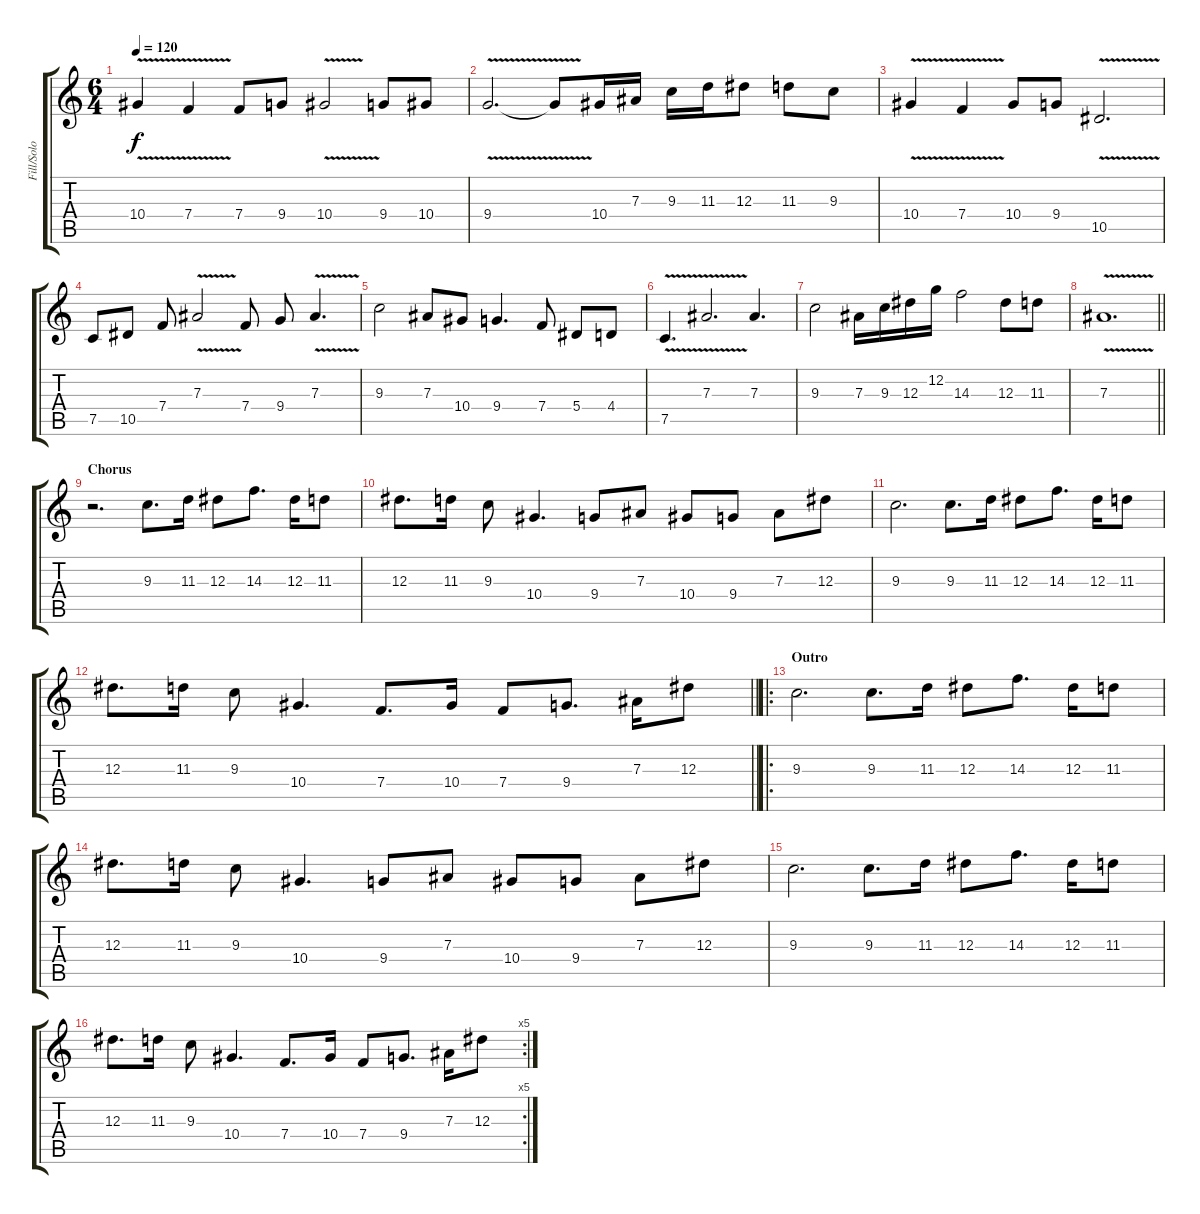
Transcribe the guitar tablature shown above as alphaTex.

\track ("Fill/Solo" "Fill/Solo") {instrument acousticguitarsteel}
\staff {score tabs}
\tuning (C4 G3 Eb3 Bb2 F2 C2) {hide}
\ts (6 4)
\tempo 120
\clef g2
\ks c
10.4{v}.4{dy f} 7.4{v}.4 7.4.8 9.4.8 10.4{v}.2 9.4.8 10.4.8 |
9.4{v}.2{d} 9.4{t}.8 10.4.16 7.3.16 9.3.16 11.3.16 12.3.8 11.3.8 9.3.8 |
10.4{v}.4 7.4{v}.4 10.4.8 9.4.8 10.5{v}.2{d} |
7.5.8 10.5.8 7.4.8 7.3{v}.2 7.4.8 9.4.8 7.3{v}.4{d} |
9.3.2 7.3.8 10.4.8 9.4.4{d} 7.4.8 5.4.8 4.4.8 |
7.5{v}.4{d} 7.3{v}.2{d} 7.3.4{d} |
9.3.2 7.3.16 9.3.16 12.3.16 12.2.16 14.3.2 12.3.8 11.3.8 |
\barLineRight lightlight
7.3{v}.1{d} |
\section ("" "Chorus")
r.2{d volume 13} 9.3.8{d} 11.3.16 12.3.8 14.3.8{d} 12.3.16 11.3.8 |
12.3.8{d} 11.3.16 9.3.8 10.4.4{d} 9.4.8 7.3.8 10.4.8 9.4.8 7.3.8 12.3.8 |
9.3.2{d} 9.3.8{d} 11.3.16 12.3.8 14.3.8{d} 12.3.16 11.3.8 |
\barLineRight lightlight
12.3.8{d} 11.3.16 9.3.8 10.4.4{d} 7.4.8{d} 10.4.16 7.4.8 9.4.8{d} 7.3.16 12.3.8 |
\ro
\section ("" "Outro")
9.3.2{d volume 13} 9.3.8{d} 11.3.16 12.3.8 14.3.8{d} 12.3.16 11.3.8 |
12.3.8{d} 11.3.16 9.3.8 10.4.4{d} 9.4.8 7.3.8 10.4.8 9.4.8 7.3.8 12.3.8 |
9.3.2{d} 9.3.8{d} 11.3.16 12.3.8 14.3.8{d} 12.3.16 11.3.8 |
\rc 5
12.3.8{d} 11.3.16 9.3.8 10.4.4{d} 7.4.8{d} 10.4.16 7.4.8 9.4.8{d} 7.3.16 12.3.8
